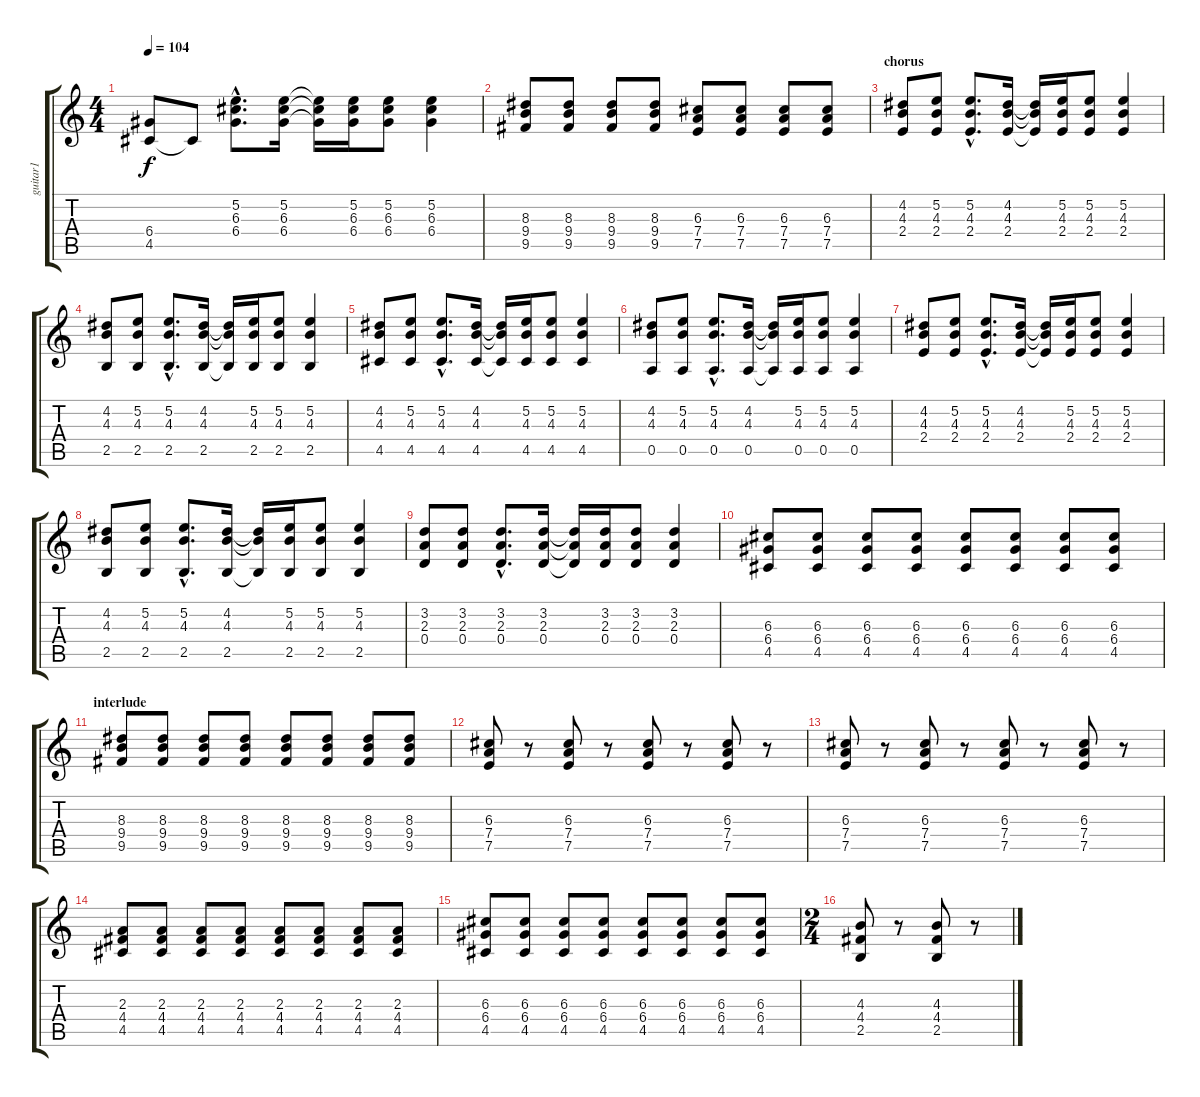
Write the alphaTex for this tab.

\track ("guitar1" "guitar1") {instrument distortionguitar}
\staff {score tabs}
\tuning (E4 B3 G3 D3 A2 E2) {hide}
\ts (4 4)
\tempo 104
\clef g2
\ks c
(6.4 4.5).8{dy f} 4.5{t}.8 (5.2{hac} 6.3{hac} 6.4{hac}).8{d} (5.2 6.3 6.4).16 (5.2{t} 6.3{t} 6.4{t}).16 (5.2 6.3 6.4).16 (5.2 6.3 6.4).8 (5.2 6.3 6.4).4 |
(8.3 9.4 9.5).8 (8.3 9.4 9.5).8 (8.3 9.4 9.5).8 (8.3 9.4 9.5).8 (6.3 7.4 7.5).8 (6.3 7.4 7.5).8 (6.3 7.4 7.5).8 (6.3 7.4 7.5).8 |
\section ("" "chorus")
(4.2 4.3 2.4).8 (5.2 4.3 2.4).8 (5.2{hac} 4.3{hac} 2.4{hac}).8{d} (4.2 4.3 2.4).16 (4.2{t} 4.3{t} 2.4{t}).16 (5.2 4.3 2.4).16 (5.2 4.3 2.4).8 (5.2 4.3 2.4).4 |
(4.2 4.3 2.5).8 (5.2 4.3 2.5).8 (5.2{hac} 4.3{hac} 2.5{hac}).8{d} (4.2 4.3 2.5).16 (4.2{t} 4.3{t} 2.5{t}).16 (5.2 4.3 2.5).16 (5.2 4.3 2.5).8 (5.2 4.3 2.5).4 |
(4.2 4.3 4.5).8 (5.2 4.3 4.5).8 (5.2{hac} 4.3{hac} 4.5{hac}).8{d} (4.2 4.3 4.5).16 (4.2{t} 4.3{t} 4.5{t}).16 (5.2 4.3 4.5).16 (5.2 4.3 4.5).8 (5.2 4.3 4.5).4 |
(4.2 4.3 0.5).8 (5.2 4.3 0.5).8 (5.2{hac} 4.3{hac} 0.5{hac}).8{d} (4.2 4.3 0.5).16 (4.2{t} 4.3{t} 0.5{t}).16 (5.2 4.3 0.5).16 (5.2 4.3 0.5).8 (5.2 4.3 0.5).4 |
(4.2 4.3 2.4).8 (5.2 4.3 2.4).8 (5.2{hac} 4.3{hac} 2.4{hac}).8{d} (4.2 4.3 2.4).16 (4.2{t} 4.3{t} 2.4{t}).16 (5.2 4.3 2.4).16 (5.2 4.3 2.4).8 (5.2 4.3 2.4).4 |
(4.2 4.3 2.5).8 (5.2 4.3 2.5).8 (5.2{hac} 4.3{hac} 2.5{hac}).8{d} (4.2 4.3 2.5).16 (4.2{t} 4.3{t} 2.5{t}).16 (5.2 4.3 2.5).16 (5.2 4.3 2.5).8 (5.2 4.3 2.5).4 |
(3.2 2.3 0.4).8 (3.2 2.3 0.4).8 (3.2{hac} 2.3{hac} 0.4{hac}).8{d} (3.2 2.3 0.4).16 (3.2{t} 2.3{t} 0.4{t}).16 (3.2 2.3 0.4).16 (3.2 2.3 0.4).8 (3.2 2.3 0.4).4 |
(6.3 6.4 4.5).8 (6.3 6.4 4.5).8 (6.3 6.4 4.5).8 (6.3 6.4 4.5).8 (6.3 6.4 4.5).8 (6.3 6.4 4.5).8 (6.3 6.4 4.5).8 (6.3 6.4 4.5).8 |
\section ("" "interlude")
(8.3 9.4 9.5).8 (8.3 9.4 9.5).8 (8.3 9.4 9.5).8 (8.3 9.4 9.5).8 (8.3 9.4 9.5).8 (8.3 9.4 9.5).8 (8.3 9.4 9.5).8 (8.3 9.4 9.5).8 |
(6.3 7.4 7.5).8 r.8 (6.3 7.4 7.5).8 r.8 (6.3 7.4 7.5).8 r.8 (6.3 7.4 7.5).8 r.8 |
(6.3 7.4 7.5).8 r.8 (6.3 7.4 7.5).8 r.8 (6.3 7.4 7.5).8 r.8 (6.3 7.4 7.5).8 r.8 |
(2.3 4.4 4.5).8 (2.3 4.4 4.5).8 (2.3 4.4 4.5).8 (2.3 4.4 4.5).8 (2.3 4.4 4.5).8 (2.3 4.4 4.5).8 (2.3 4.4 4.5).8 (2.3 4.4 4.5).8 |
(6.3 6.4 4.5).8 (6.3 6.4 4.5).8 (6.3 6.4 4.5).8 (6.3 6.4 4.5).8 (6.3 6.4 4.5).8 (6.3 6.4 4.5).8 (6.3 6.4 4.5).8 (6.3 6.4 4.5).8 |
\ts (2 4)
(4.3 4.4 2.5).8 r.8 (4.3 4.4 2.5).8 r.8
